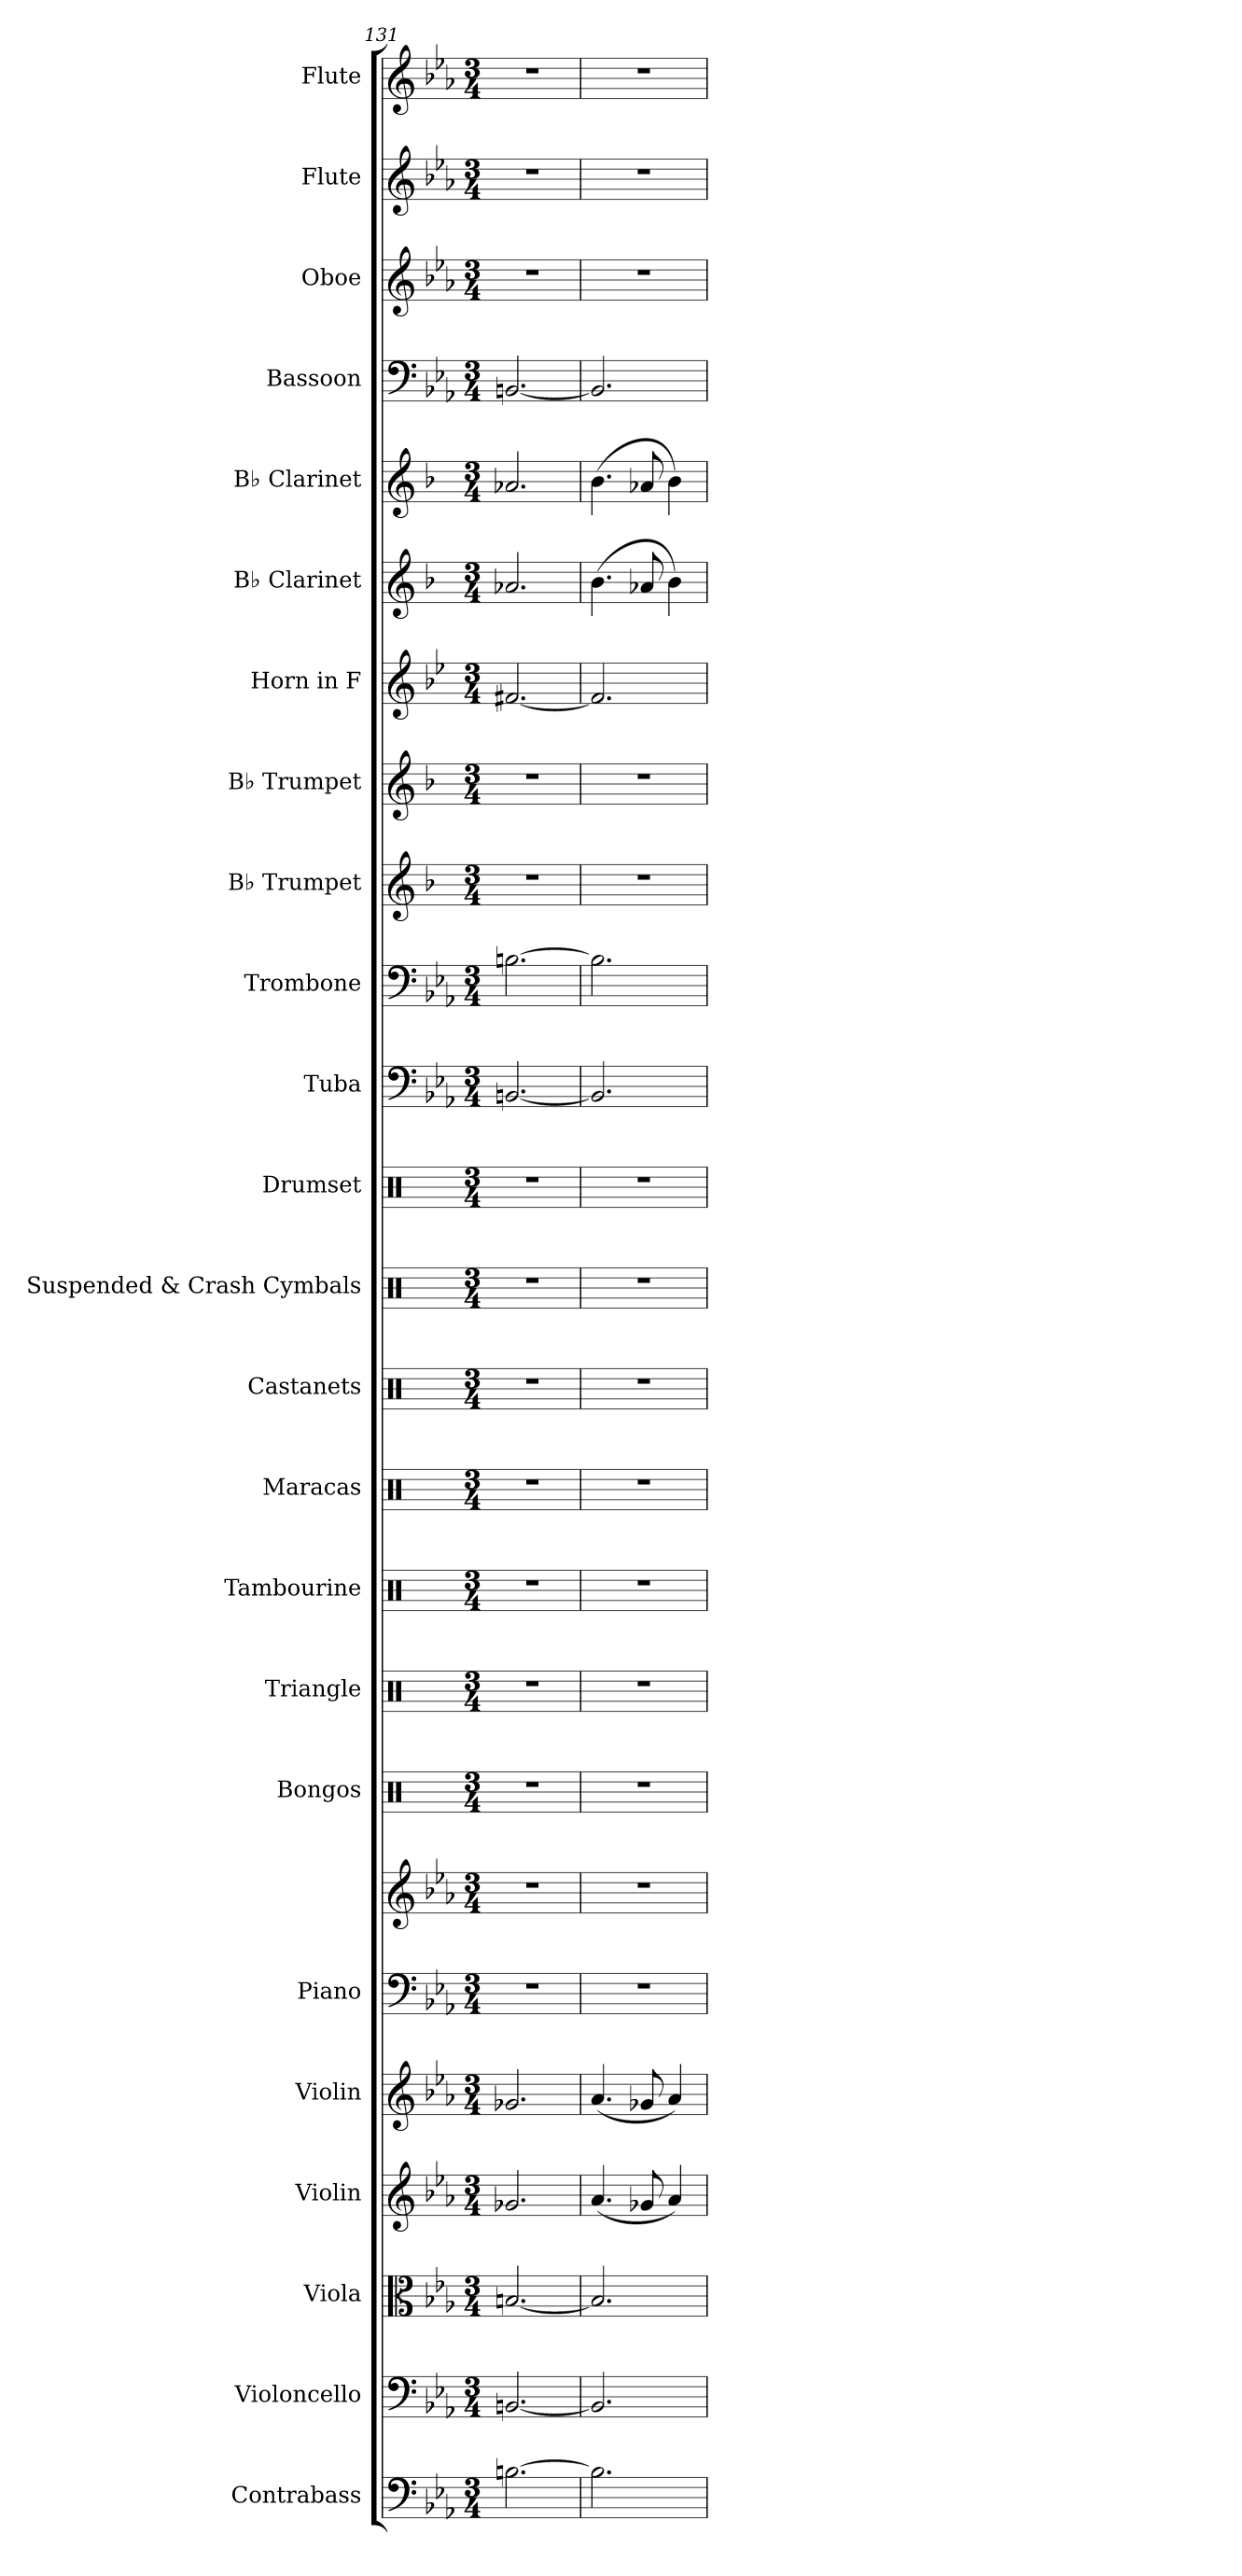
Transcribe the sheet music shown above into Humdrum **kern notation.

**kern	**kern	**kern	**kern	**kern	**kern	**kern	**kern	**kern	**kern	**kern	**kern	**kern	**kern	**kern	**kern	**kern	**kern	**kern	**kern	**kern	**kern	**kern	**kern	**kern
*part24	*part23	*part22	*part21	*part20	*part19	*part19	*part18	*part17	*part16	*part15	*part14	*part13	*part12	*part11	*part10	*part9	*part8	*part7	*part6	*part5	*part4	*part3	*part2	*part1
*staff25	*staff24	*staff23	*staff22	*staff21	*staff20	*staff19	*staff18	*staff17	*staff16	*staff15	*staff14	*staff13	*staff12	*staff11	*staff10	*staff9	*staff8	*staff7	*staff6	*staff5	*staff4	*staff3	*staff2	*staff1
*I"Contrabass	*I"Violoncello	*I"Viola	*I"Violin	*I"Violin	*I"Piano	*	*I"Bongos	*I"Triangle	*I"Tambourine	*I"Maracas	*I"Castanets	*I"Suspended &amp; Crash Cymbals	*I"Drumset	*I"Tuba	*I"Trombone	*I"B♭ Trumpet	*I"B♭ Trumpet	*I"Horn in F	*I"B♭ Clarinet	*I"B♭ Clarinet	*I"Bassoon	*I"Oboe	*I"Flute	*I"Flute
*I'Cb.	*I'Vc.	*I'Vla.	*I'Vln.	*I'Vln.	*I'Pno.	*	*I'Bon.	*I'Trgl.	*I'Tamb.	*I'Mrcs.	*I'Cst.	*I'Cym.	*I'D. Set	*I'Tba.	*I'Tbn.	*I'B♭ Tpt.	*I'B♭ Tpt.	*	*I'B♭ Cl.	*I'B♭ Cl.	*I'Bsn.	*I'Ob.	*I'Fl.	*I'Fl.
*clefF4	*clefF4	*clefC3	*clefG2	*clefG2	*clefF4	*clefG2	*clefX	*clefX	*clefX	*clefX	*clefX	*clefX	*clefX	*clefF4	*clefF4	*clefG2	*clefG2	*clefG2	*clefG2	*clefG2	*clefF4	*clefG2	*clefG2	*clefG2
*ITrd7c12	*	*	*	*	*	*	*	*	*	*	*	*	*	*	*	*ITrd1c2	*ITrd1c2	*ITrd4c7	*ITrd1c2	*ITrd1c2	*	*	*	*
*k[b-e-a-]	*k[b-e-a-]	*k[b-e-a-]	*k[b-e-a-]	*k[b-e-a-]	*k[b-e-a-]	*k[b-e-a-]	*k[]	*k[]	*k[]	*k[]	*k[]	*k[]	*k[]	*k[b-e-a-]	*k[b-e-a-]	*k[b-e-a-]	*k[b-e-a-]	*k[b-e-a-]	*k[b-e-a-]	*k[b-e-a-]	*k[b-e-a-]	*k[b-e-a-]	*k[b-e-a-]	*k[b-e-a-]
*M3/4	*M3/4	*M3/4	*M3/4	*M3/4	*M3/4	*M3/4	*M3/4	*M3/4	*M3/4	*M3/4	*M3/4	*M3/4	*M3/4	*M3/4	*M3/4	*M3/4	*M3/4	*M3/4	*M3/4	*M3/4	*M3/4	*M3/4	*M3/4	*M3/4
=131	=131	=131	=131	=131	=131	=131	=131	=131	=131	=131	=131	=131	=131	=131	=131	=131	=131	=131	=131	=131	=131	=131	=131	=131
[2.BBn\	[2.BBn/	[2.Bn/	2.g-X/	2.g-X/	2.r	2.r	2.r	2.r	2.r	2.r	2.r	2.r	2.r	[2.BBn/	[2.Bn\	2.r	2.r	[2.Bn/	2.g-X/	2.g-X/	[2.BBn/	2.r	2.r	2.r
=132	=132	=132	=132	=132	=132	=132	=132	=132	=132	=132	=132	=132	=132	=132	=132	=132	=132	=132	=132	=132	=132	=132	=132	=132
2.BB\]	2.BB/]	2.B/]	(4.a-/	(4.a-/	2.r	2.r	2.r	2.r	2.r	2.r	2.r	2.r	2.r	2.BB/]	2.B\]	2.r	2.r	2.B/]	(4.a-\	(4.a-\	2.BB/]	2.r	2.r	2.r
.	.	.	8g-X/	8g-X/	.	.	.	.	.	.	.	.	.	.	.	.	.	.	8g-X/	8g-X/	.	.	.	.
.	.	.	4a-/)	4a-/)	.	.	.	.	.	.	.	.	.	.	.	.	.	.	4a-\)	4a-\)	.	.	.	.
=	=	=	=	=	=	=	=	=	=	=	=	=	=	=	=	=	=	=	=	=	=	=	=	=
*-	*-	*-	*-	*-	*-	*-	*-	*-	*-	*-	*-	*-	*-	*-	*-	*-	*-	*-	*-	*-	*-	*-	*-	*-
